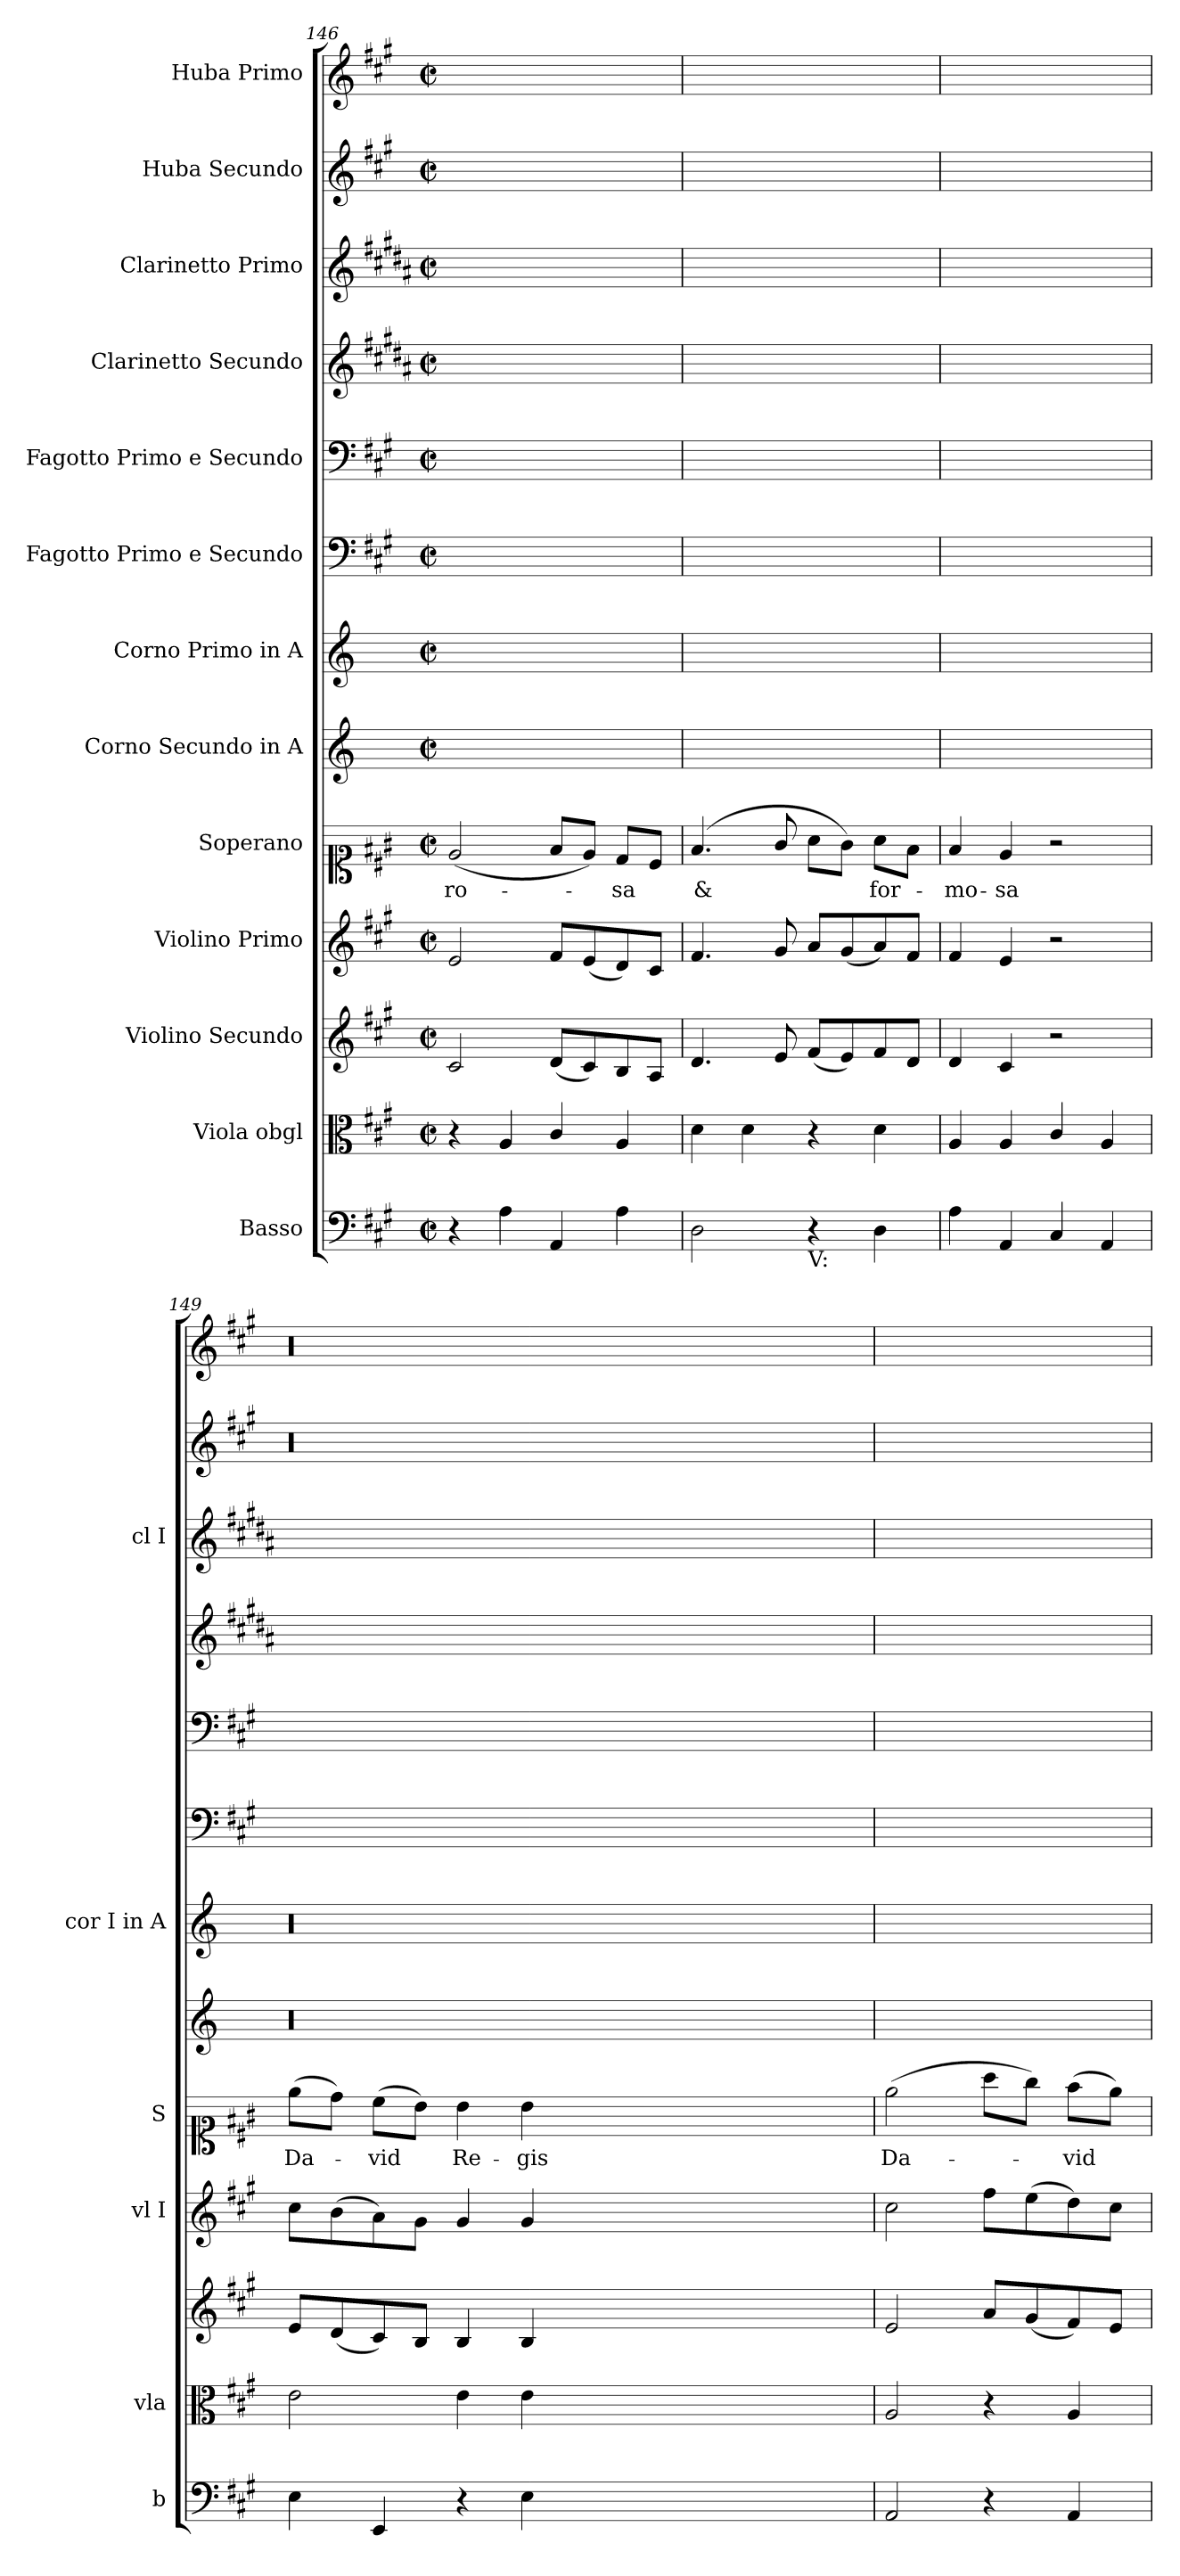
**kern	**kern	**dynam	**kern	**kern	**kern	**text	**kern	**kern	**kern	**kern	**kern	**kern	**kern	**kern
*part13	*part12	*part12	*part11	*part10	*part9	*part9	*part8	*part7	*part6	*part5	*part4	*part3	*part2	*part1
*staff13	*staff12	*staff12	*staff11	*staff10	*staff9	*staff9	*staff8	*staff7	*staff6	*staff5	*staff4	*staff3	*staff2	*staff1
*I"Basso	*I"Viola obgl	*	*I"Violino Secundo	*I"Violino Primo	*I"Soperano	*	*I"Corno Secundo in A	*I"Corno Primo in A	*I"Fagotto Primo e Secundo	*I"Fagotto Primo e Secundo	*I"Clarinetto Secundo	*I"Clarinetto Primo	*I"Huba Secundo	*I"Huba Primo
*I'b	*I'vla	*	*	*I'vl I	*I'S	*	*	*I'cor I in A	*	*	*	*I'cl I	*	*
*clefF4	*clefC3	*	*clefG2	*clefG2	*clefC1	*	*clefG2	*clefG2	*clefF4	*clefF4	*clefG2	*clefG2	*clefG2	*clefG2
*	*	*	*	*	*	*	*ITrd2c3	*ITrd2c3	*	*	*ITrd1c2	*ITrd1c2	*	*
*k[f#c#g#]	*k[f#c#g#]	*	*k[f#c#g#]	*k[f#c#g#]	*k[f#c#g#]	*	*k[f#c#g#]	*k[f#c#g#]	*k[f#c#g#]	*k[f#c#g#]	*k[f#c#g#]	*k[f#c#g#]	*k[f#c#g#]	*k[f#c#g#]
*A:	*A:	*	*A:	*A:	*A:	*	*A:	*A:	*A:	*A:	*A:	*A:	*A:	*A:
*M2/2	*M2/2	*	*M2/2	*M2/2	*M2/2	*	*M2/2	*M2/2	*M2/2	*M2/2	*M2/2	*M2/2	*M2/2	*M2/2
*met(c|)	*met(c|)	*	*met(c|)	*met(c|)	*met(c|)	*	*met(c|)	*met(c|)	*met(c|)	*met(c|)	*met(c|)	*met(c|)	*met(c|)	*met(c|)
=146	=146	=146	=146	=146	=146	=146	=146	=146	=146	=146	=146	=146	=146	=146
4r	4r	.	2c#/	2e/	(2e/	-ro-	1ryy	1ryy	4ryy	4ryy	1ryy	1ryy	1ryy	1ryy
!	!	!LO:DY:b	!	!	!	!	!	!	!	!	!	!	!	!
4A\	4A/	pia.	.	.	.	.	.	.	4A\yy	4A\yy	.	.	.	.
4AA/	4c#/	.	(8d/L	8f#/L	8f#/L	.	.	.	4AA/yy	4AA/yy	.	.	.	.
.	.	.	8c#/)	(8e/	8e/J)	.	.	.	.	.	.	.	.	.
4A\	4A/	.	8B/	8d/)	8d/L	-sa	.	.	4A\yy	4A\yy	.	.	.	.
.	.	.	8A/J	8c#/J	8c#/J	.	.	.	.	.	.	.	.	.
=147	=147	=147	=147	=147	=147	=147	=147	=147	=147	=147	=147	=147	=147	=147
2D\	4d\	.	4.d/	4.f#/	(4.f#/	&	1ryy	1ryy	2D\yy	2D\yy	1ryy	1ryy	1ryy	1ryy
.	4d\	.	.	.	.	.	.	.	.	.	.	.	.	.
.	.	.	8e/	8g#/	8g#/	.	.	.	.	.	.	.	.	.
!LO:TX:b:t=V&colon;	!	!	!	!	!	!	!	!	!	!	!	!	!	!
4r	4r	.	(8f#/L	8a/L	8a\L	.	.	.	4ryy	4ryy	.	.	.	.
.	.	.	8e/)	(8g#/	8g#\J)	.	.	.	.	.	.	.	.	.
4D\	4d\	.	8f#/	8a/)	8a\L	for-	.	.	4D\yy	4D\yy	.	.	.	.
.	.	.	8d/J	8f#/J	8f#\J	.	.	.	.	.	.	.	.	.
=148	=148	=148	=148	=148	=148	=148	=148	=148	=148	=148	=148	=148	=148	=148
4A\	4A/	.	4d/	4f#/	4f#/	-mo-	1ryy	1ryy	4A\yy	4A\yy	1ryy	1ryy	1ryy	1ryy
4AA/	4A/	.	4c#/	4e/	4e/	-sa	.	.	4AA/yy	4AA/yy	.	.	.	.
4C#/	4c#/	.	2r	2r	2r	.	.	.	4C#/yy	4C#/yy	.	.	.	.
4AA/	4A/	.	.	.	.	.	.	.	4AA/yy	4AA/yy	.	.	.	.
=149	=149	=149	=149	=149	=149	=149	=149	=149	=149	=149	=149	=149	=149	=149
4E\	2e\	.	8e/L	8cc#\L	(8ee\L	Da-	00r	00r	4E\yy	4E\yy	1ryy	1ryy	00r	00r
.	.	.	(8d/	(8b\	8dd\J)	.	.	.	.	.	.	.	.	.
4EE/	.	.	8c#/)	8a\)	(8cc#\L	-vid	.	.	4EE/yy	4EE/yy	.	.	.	.
.	.	.	8B/J	8g#\J	8b\J)	.	.	.	.	.	.	.	.	.
4r	4e\	.	4B/	4g#/	4b\	Re-	.	.	4ryy	4ryy	.	.	.	.
4E\	4e\	.	4B/	4g#/	4b\	-gis	.	.	4E\yy	4E\yy	.	.	.	.
0.ryy	0.ryy	.	0.ryy	0.ryy	0.ryy	.	.	.	0.ryy	0.ryy	0.ryy	0.ryy	.	.
=150	=150	=150	=150	=150	=150	=150	=150	=150	=150	=150	=150	=150	=150	=150
2AA/	2A/	.	2e/	2cc#\	(2ee\	Da-	1ryy	1ryy	2AA/yy	2AA/yy	1ryy	1ryy	1ryy	1ryy
4r	4r	.	8a/L	8ff#\L	8aa\L	.	.	.	4ryy	4ryy	.	.	.	.
.	.	.	(8g#/	(8ee\	8gg#\J)	.	.	.	.	.	.	.	.	.
4AA/	4A/	.	8f#/)	8dd\)	(8ff#\L	-vid	.	.	4AA/yy	4AA/yy	.	.	.	.
.	.	.	8e/J	8cc#\J	8ee\J)	.	.	.	.	.	.	.	.	.
=	=	=	=	=	=	=	=	=	=	=	=	=	=	=
*-	*-	*-	*-	*-	*-	*-	*-	*-	*-	*-	*-	*-	*-	*-
